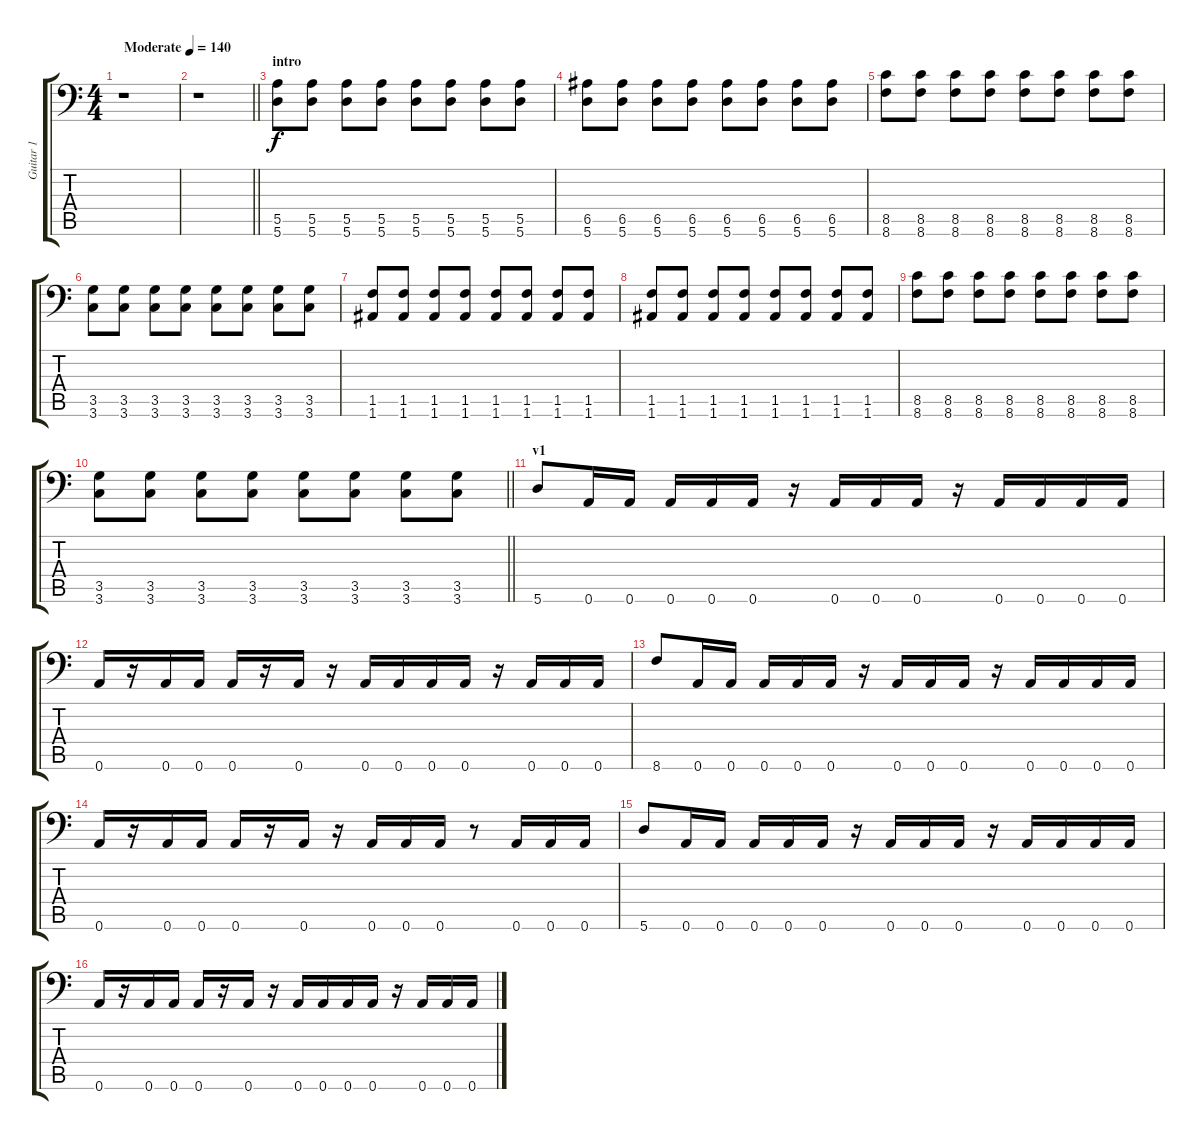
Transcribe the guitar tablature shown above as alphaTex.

\track ("Guitar 1" "Guitar 1") {instrument overdrivenguitar}
\staff {score tabs}
\tuning (B3 G3 D3 A2 E2 A1) {hide}
\ts (4 4)
\tempo (140 "Moderate")
\clef f4
\ks c
r.1{dy f instrument overdrivenguitar} |
\barLineRight lightlight
r.1 |
\section ("" "intro")
(5.5 5.6).8 (5.5 5.6).8 (5.5 5.6).8 (5.5 5.6).8 (5.5 5.6).8 (5.5 5.6).8 (5.5 5.6).8 (5.5 5.6).8 |
(6.5 5.6).8 (6.5 5.6).8 (6.5 5.6).8 (6.5 5.6).8 (6.5 5.6).8 (6.5 5.6).8 (6.5 5.6).8 (6.5 5.6).8 |
(8.5 8.6).8 (8.5 8.6).8 (8.5 8.6).8 (8.5 8.6).8 (8.5 8.6).8 (8.5 8.6).8 (8.5 8.6).8 (8.5 8.6).8 |
(3.5 3.6).8 (3.5 3.6).8 (3.5 3.6).8 (3.5 3.6).8 (3.5 3.6).8 (3.5 3.6).8 (3.5 3.6).8 (3.5 3.6).8 |
(1.5 1.6).8 (1.5 1.6).8 (1.5 1.6).8 (1.5 1.6).8 (1.5 1.6).8 (1.5 1.6).8 (1.5 1.6).8 (1.5 1.6).8 |
(1.5 1.6).8 (1.5 1.6).8 (1.5 1.6).8 (1.5 1.6).8 (1.5 1.6).8 (1.5 1.6).8 (1.5 1.6).8 (1.5 1.6).8 |
(8.5 8.6).8 (8.5 8.6).8 (8.5 8.6).8 (8.5 8.6).8 (8.5 8.6).8 (8.5 8.6).8 (8.5 8.6).8 (8.5 8.6).8 |
\barLineRight lightlight
(3.5 3.6).8 (3.5 3.6).8 (3.5 3.6).8 (3.5 3.6).8 (3.5 3.6).8 (3.5 3.6).8 (3.5 3.6).8 (3.5 3.6).8 |
\section ("" "v1")
5.6.8 0.6.16 0.6.16 0.6.16 0.6.16 0.6.16 r.16 0.6.16 0.6.16 0.6.16 r.16 0.6.16 0.6.16 0.6.16 0.6.16 |
0.6.16 r.16 0.6.16 0.6.16 0.6.16 r.16 0.6.16 r.16 0.6.16 0.6.16 0.6.16 0.6.16 r.16 0.6.16 0.6.16 0.6.16 |
8.6.8 0.6.16 0.6.16 0.6.16 0.6.16 0.6.16 r.16 0.6.16 0.6.16 0.6.16 r.16 0.6.16 0.6.16 0.6.16 0.6.16 |
0.6.16 r.16 0.6.16 0.6.16 0.6.16 r.16 0.6.16 r.16 0.6.16 0.6.16 0.6.16 r.8 0.6.16 0.6.16 0.6.16 |
5.6.8 0.6.16 0.6.16 0.6.16 0.6.16 0.6.16 r.16 0.6.16 0.6.16 0.6.16 r.16 0.6.16 0.6.16 0.6.16 0.6.16 |
0.6.16 r.16 0.6.16 0.6.16 0.6.16 r.16 0.6.16 r.16 0.6.16 0.6.16 0.6.16 0.6.16 r.16 0.6.16 0.6.16 0.6.16
